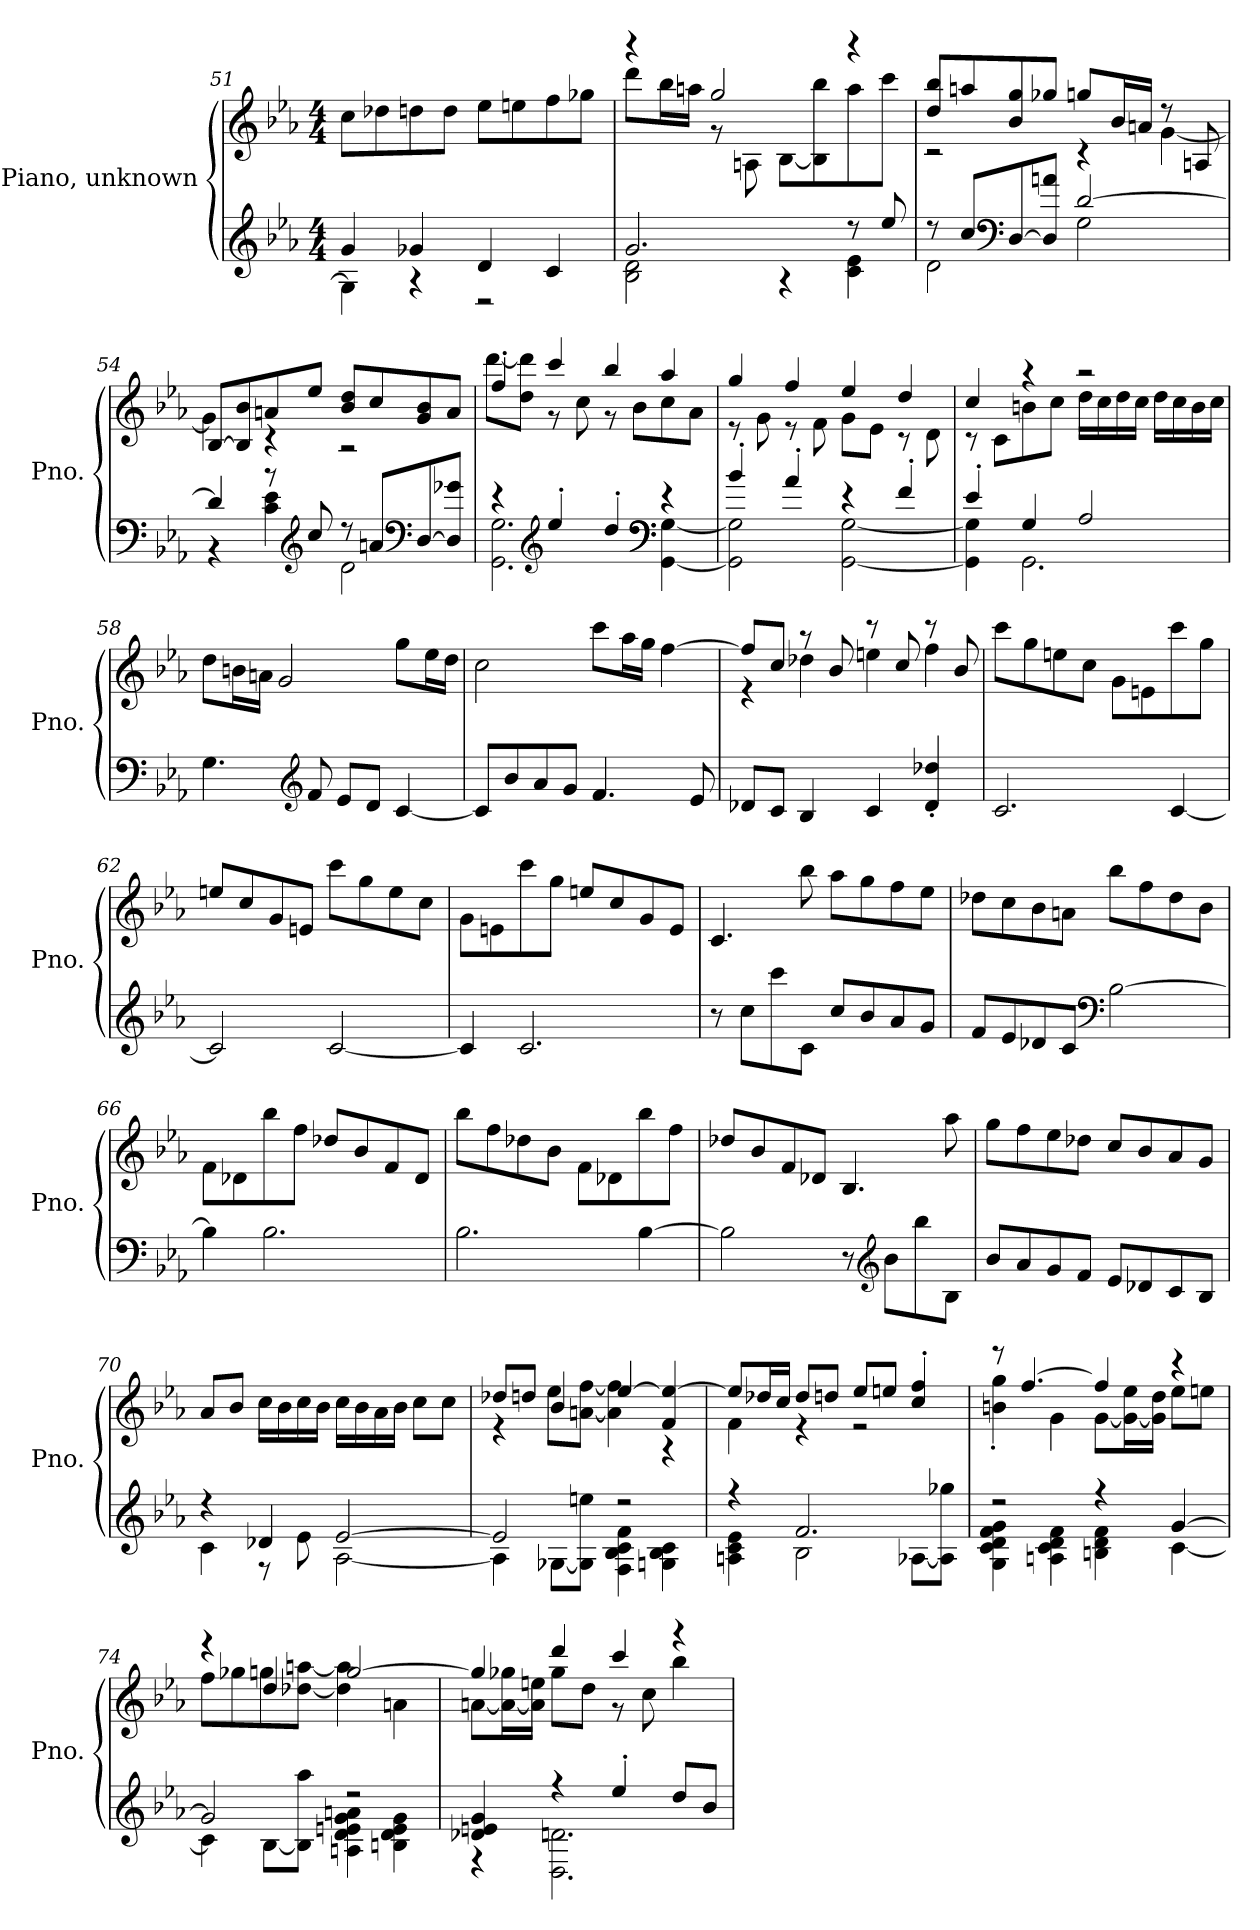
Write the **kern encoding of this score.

**kern	**kern
*part1	*part1
*staff2	*staff1
*I"Piano, unknown	*
*I'Pno.	*
*clefG2	*clefG2
*k[b-e-a-]	*k[b-e-a-]
*M4/4	*M4/4
=51	=51
*^	*
4g/	4G\]	8cc\L
.	.	8dd-X\
4g-X/	4r	8ddn\
.	.	8dd\J
4d/	2r	8ee-\L
.	.	8een\
4c/	.	8ff\
.	.	8gg-X\J
=52	=52	=52
*	*	*^
2.g/	2B-\ 2d\	4r	8ddd\L
.	.	.	16bb-\L
.	.	.	16aan\JJ
.	.	2gg/	8r
.	.	.	8An\
.	4r	.	[8B-\L
.	.	.	8B-\] 8bb-\
8r	4c\ 4e-\	4r	8aa\
8ee-/	.	.	8ccc\J
!!LO:LB:g=z	!!
=53	=53	=53	=53
8r	2d\	8dd/ 8bb-/L	2r
8cc/L	.	8aan/	.
*clefF4	*	*	*
[8D/	.	8b-/ 8gg/	.
8D/] 8an/J	.	8gg-X/J	.
[2d/	2G\	8ggn/L	4r
.	.	16b-/L	.
.	.	16an/JJ	.
.	.	8r	[4g\
.	.	8An/	.
=54	=54	=54	=54
4d/]	4r	[8B-/L	4g\]
.	.	8B-/] 8b-/	.
8r	4c\ 4e-\	8an/	4r
*clefG2	*	*	*
8cc/	.	8ee-/J	.
8r	2d\	8b-/ 8dd/L	2r
8an/L	.	8cc/	.
*clefF4	*	*	*
[8D/	.	8g/ 8b-/	.
8D/] 8g-X/J	.	8a/J	.
=55	=55	=55	=55
4r	2.GG\ 2.G\	4ff'/	[8ddd\L
.	.	.	8dd\ 8ddd\]J
*clefG2	*	*	*
4ee-'/	.	4ccc/	8r
.	.	.	8cc\
4dd'/	.	4bb-/	8r
.	.	.	8b-\L
*clefF4	*	*	*
4r	[4GG\ [4G\	4aa-/	8cc\
.	.	.	8a-\J
!!LO:LB:g=z	!!
=56	=56	=56	=56
4b-'/	2GG\] 2G\]	4gg/	8r
.	.	.	8g\
4a-'/	.	4ff/	8r
.	.	.	8f\
4r	[2GG\ [2G\	4ee-/	8g\L
.	.	.	8e-\J
4f'/	.	4dd/	8r
.	.	.	8d\
=57	=57	=57	=57
4e-'/	4GG\] 4G\]	4cc/	8r
.	.	.	8c\L
4G/	2.GG\	4r	8bn\
.	.	.	8cc\J
2A-/	.	2r	16dd\LL
.	.	.	16cc\
.	.	.	16dd\
.	.	.	16cc\JJ
.	.	.	16dd\LL
.	.	.	16cc\
.	.	.	16b\
.	.	.	16cc\JJ
*v	*v	*	*
*	*v	*v
=58	=58
4.G\	8dd\L
.	16bn\L
.	16an\JJ
.	2g/
*clefG2	*
8f/	.
8e-/L	.
8d/J	.
[4c/	8gg\L
.	16ee-\L
.	16dd\JJ
=59	=59
8c/L]	2cc\
8b-/	.
8a-/	.
8g/J	.
4.f/	8ccc\L
.	16aa-\L
.	16gg\JJ
.	[4ff\
8e-/	.
!!LO:LB:g=z
=60	=60
*	*^
8d-X/L	8ff/L]	4r
8c/J	8cc/J	.
4B-/	8r	4dd-X\
.	8b-/	.
4c/	8r	4een\
.	8cc/	.
4d-/' 4dd-X/'	8r	4ff\
.	8b-/	.
*	*v	*v
=61	=61
2.c/	8ccc\L
.	8gg\
.	8een\
.	8cc\J
.	8g\L
.	8en\
[4c/	8ccc\
.	8gg\J
=62	=62
2c/]	8een/L
.	8cc/
.	8g/
.	8en/J
[2c/	8ccc\L
.	8gg\
.	8ee\
.	8cc\J
=63	=63
4c/]	8g\L
.	8en\
2.c/	8ccc\
.	8gg\J
.	8een/L
.	8cc/
.	8g/
.	8e/J
!!LO:LB:g=z
=64	=64
8r	4.c/
8cc\L	.
8ccc\	.
8c\J	8bb-\
8cc/L	8aa-\L
8b-/	8gg\
8a-/	8ff\
8g/J	8ee-\J
=65	=65
8f/L	8dd-X\L
8e-/	8cc\
8d-X/	8b-\
8c/J	8an\J
*clefF4	*
[2B-\	8bb-\L
.	8ff\
.	8dd-\
.	8b-\J
=66	=66
4B-\]	8f\L
.	8d-X\
2.B-\	8bb-\
.	8ff\J
.	8dd-X/L
.	8b-/
.	8f/
.	8d-/J
=67	=67
2.B-\	8bb-\L
.	8ff\
.	8dd-X\
.	8b-\J
.	8f\L
.	8d-X\
[4B-\	8bb-\
.	8ff\J
!!LO:PB:g=z
=68	=68
2B-\]	8dd-X/L
.	8b-/
.	8f/
.	8d-X/J
8r	4.B-/
*clefG2	*
8b-\L	.
8bb-\	.
8B-\J	8aa-\
=69	=69
8b-/L	8gg\L
8a-/	8ff\
8g/	8ee-\
8f/J	8dd-X\J
8e-/L	8cc/L
8d-X/	8b-/
8c/	8a-/
8B-/J	8g/J
=70	=70
*^	*
4r	4c\	8a-/L
.	.	8b-/J
4d-X/	8r	16cc\LL
.	.	16b-\
.	8e-\	16cc\
.	.	16b-\JJ
[2e-/	[2A-\	16cc\LL
.	.	16b-\
.	.	16a-\
.	.	16b-\JJ
.	.	8cc\L
.	.	8cc\J
!!LO:LB:g=z
=71	=71	=71
*	*	*^
2e-/]	4A-\]	8dd-X/L	4r
.	.	8ddn/J	.
.	[8G-X\L	4b-/	8ee-\L
.	8G-\] 8een\J	.	[8an\ [8ff\J
2r	4F\ 4B-\ 4c\ 4f\	[4ee-/	4a\] 4ff\]
.	4Gn\ 4B-\ 4c\	4f/ 4ee-/_	4r
=72	=72	=72	=72
4r	4An\ 4c\ 4e-\	8ee-/L]	4f\
.	.	16dd-X/L	.
.	.	16cc/JJ	.
2.f/	2B-\	8dd-/L	4r
.	.	8ddn/J	.
.	.	8ee-/L	2r
.	.	8een/J	.
.	[8A-X\L	4cc/' 4ff/'	.
.	8A-\] 8gg-X\J	.	.
=73	=73	=73	=73
2r	4G\ 4c\ 4d\ 4f\ 4g\	8r	4bn\' 4gg\'
.	.	[4.ff/	.
.	4An\ 4c\ 4d\ 4f\	.	4g\
4r	4Bn\ 4d\ 4f\	4ff/]	[8g\L
.	.	.	16g\_ 16ee-\L
.	.	.	16g\] 16dd\JJ
[4g/	[4c\	4r	8ee-\L
.	.	.	8een\J
!!LO:LB:g=z	!!
=74	=74	=74	=74
2g/]	4c\]	4r	8ff\L
.	.	.	8gg-X\
.	[8B-\L	4dd/	8ggn\
.	8B-\] 8aa-\J	.	[8dd-X\ [8aan\J
2r	4An\ 4d\ 4en\ 4g\ 4an\	[2gg/	4dd-\] 4aa\]
.	4Bn\ 4d\ 4e\ 4g\	.	4an\
=75	=75	=75	=75
4d-X/ 4en/ 4g/	4r	4gg/]	[8an\L
.	.	.	16a\_ 16gg-X\L
.	.	.	16a\] 16een\JJ
4r	2.D\ 2.dn\	4ddd/	8gg-\L
.	.	.	8dd\J
4ee-'/	.	4ccc/	8r
.	.	.	8cc\
8dd/L	.	4r	4bb-\
8b-/J	.	.	.
*v	*v	*	*
*	*v	*v
=	=
*-	*-
